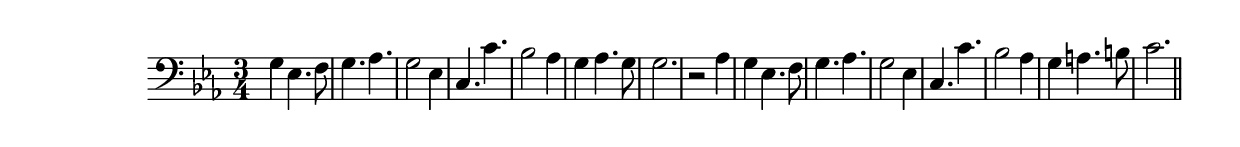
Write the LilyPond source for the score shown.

\version "2.14.0"
%{\header {
  composer = "B. Crowell"
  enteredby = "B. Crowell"
}%}
\score{{\key c \minor
\time 3/4
%{\tempo 4=110
%}\clef bass
\transpose g' c {\relative d'' {
  d4 bes4. c8 | d4. es4. | d2 bes4 | g4. g'4. | f2 es4 | d4 es4. d8 | d2. | r2 es4 |
  d4 bes4. c8 | d4. es4. | d2 bes4 | g4. g'4. | f2 es4 | d4 e4. fis8 | g2.
  \bar "||"
}}

}}